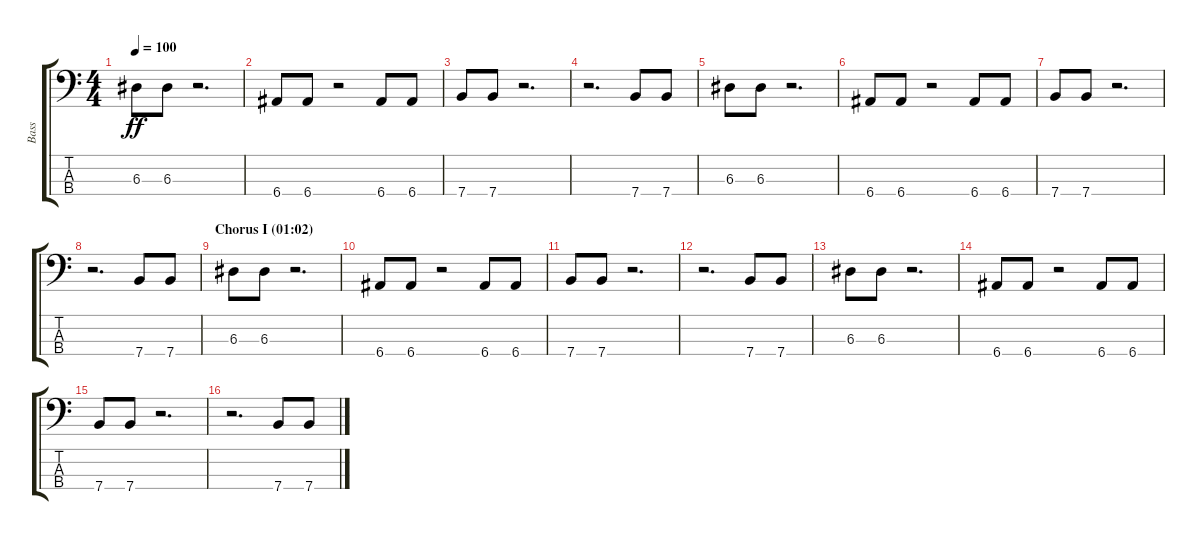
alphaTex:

\track ("Bass" "Bass") {instrument electricbassfinger}
\staff {score tabs}
\tuning (G2 D2 A1 E1) {hide}
\ts (4 4)
\tempo 100
\clef f4
\ks c
6.3.8{dy ff} 6.3.8 r.2{d} |
6.4.8 6.4.8 r.2 6.4.8 6.4.8 |
7.4.8 7.4.8 r.2{d} |
r.2{d} 7.4.8 7.4.8 |
6.3.8 6.3.8 r.2{d} |
6.4.8 6.4.8 r.2 6.4.8 6.4.8 |
7.4.8 7.4.8 r.2{d} |
r.2{d} 7.4.8 7.4.8 |
\section ("" "Chorus I (01:02)")
6.3.8 6.3.8 r.2{d} |
6.4.8 6.4.8 r.2 6.4.8 6.4.8 |
7.4.8 7.4.8 r.2{d} |
r.2{d} 7.4.8 7.4.8 |
6.3.8 6.3.8 r.2{d} |
6.4.8 6.4.8 r.2 6.4.8 6.4.8 |
7.4.8 7.4.8 r.2{d} |
r.2{d} 7.4.8 7.4.8
